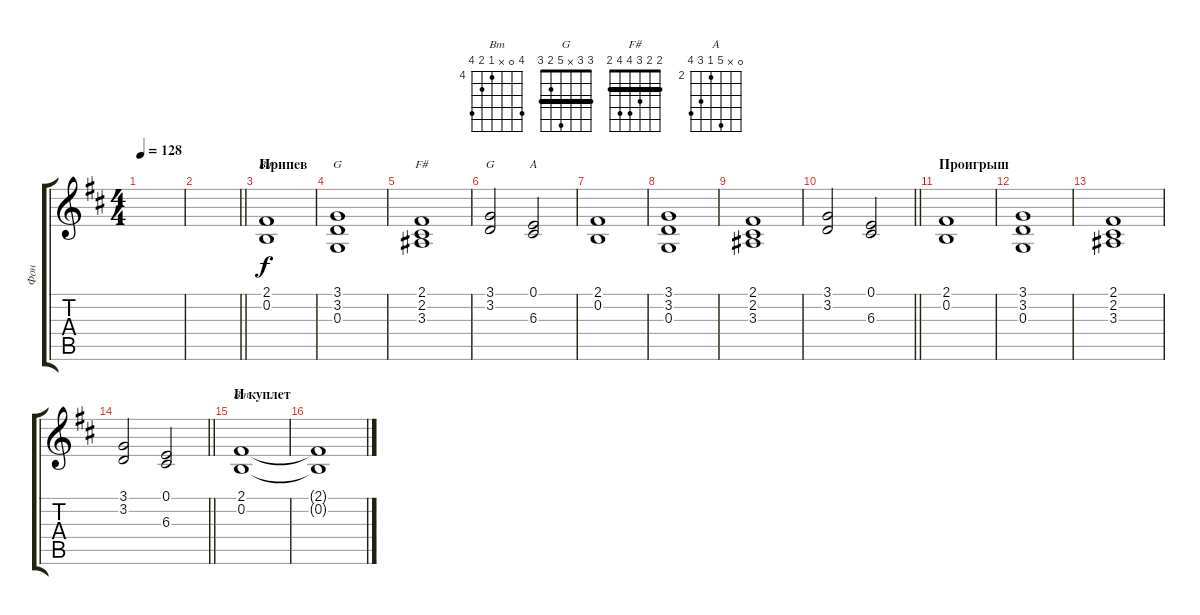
\track ("Фон" "Фон") {instrument pad2warm}
\staff {score tabs}
\tuning (E4 B3 G3 D3 A2 E2) {hide}
\chord ("Bm" 2 0 x 0 2 x)
\chord ("G" 3 3 0 0 2 3) {barre 3}
\chord ("F#" 2 2 3 4 4 2) {barre 2}
\chord ("G" 3 3 x 5 2 3) {barre 3}
\chord ("A" 0 x 6 2 4 5) {firstfret 2}
\chord ("Bm" 7 0 x 4 5 7) {firstfret 4}
\ts (4 4)
\tempo 128
\clef g2
\ks bminor
|
\barLineRight lightlight
|
\section ("" "Припев")
(2.1 0.2).1{ch "Bm"} |
(3.1 3.2 0.3).1{ch "G"} |
(2.1 2.2 3.3).1{ch "F#"} |
(3.1 3.2).2{ch "G"} (0.1 6.3).2{ch "A"} |
(2.1 0.2).1 |
(3.1 3.2 0.3).1 |
(2.1 2.2 3.3).1 |
\barLineRight lightlight
(3.1 3.2).2 (0.1 6.3).2 |
\section ("" "Проигрыш")
(2.1 0.2).1 |
(3.1 3.2 0.3).1 |
(2.1 2.2 3.3).1 |
\barLineRight lightlight
(3.1 3.2).2 (0.1 6.3).2 |
\section ("" "II куплет")
(2.1 0.2).1{ch "Bm" dy f volume 6} |
(2.1{t} 0.2{t}).1
